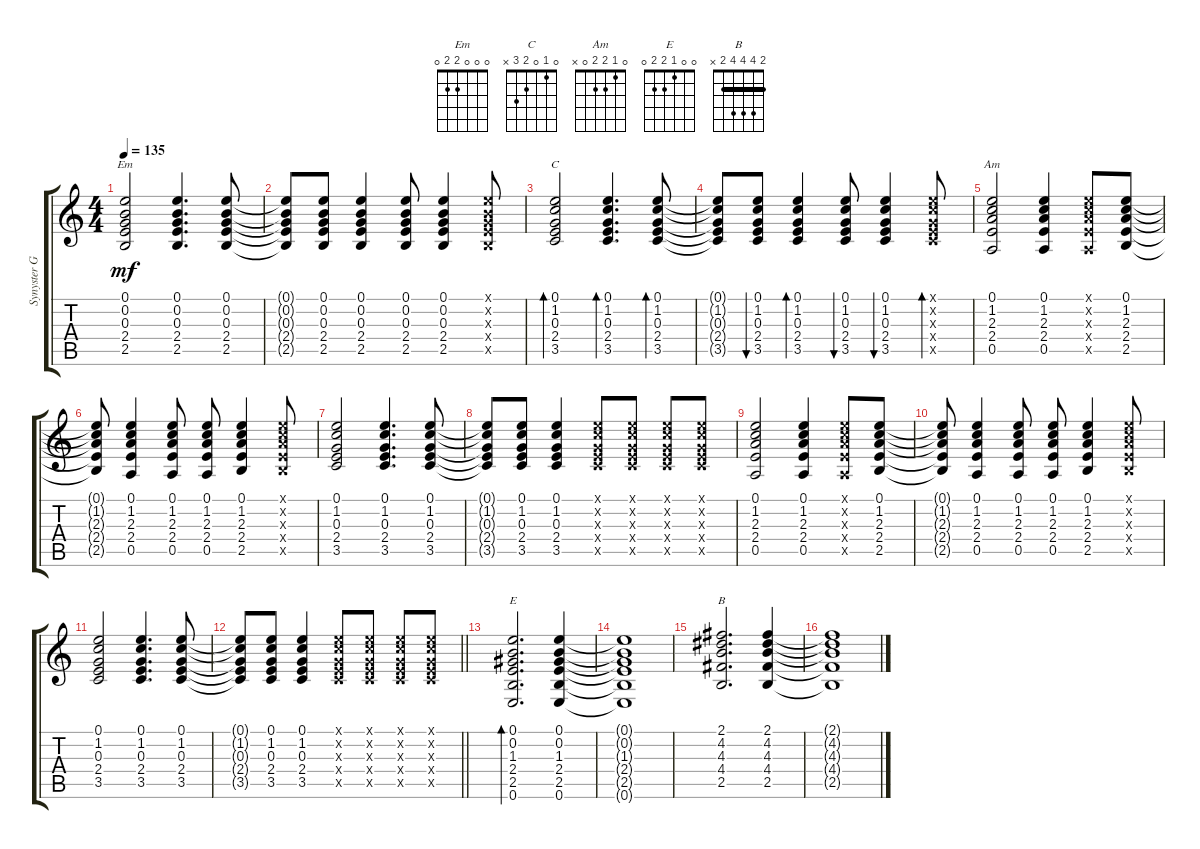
\track ("Synyster Gates (Extra)" "Synyster G") {instrument electricguitarclean}
\staff {score tabs}
\tuning (E4 B3 G3 D3 A2 E2) {hide}
\chord ("Em" 0 0 0 2 2 0)
\chord ("C" 0 1 0 2 3 x)
\chord ("Am" 0 1 2 2 0 x)
\chord ("E" 0 0 1 2 2 0)
\chord ("B" 2 4 4 4 2 x) {barre 2}
\ts (4 4)
\tempo 135
\clef g2
\ks c
(0.1 0.2 0.3 2.4 2.5).2{ch "Em" dy mf} (0.1 0.2 0.3 2.4 2.5).4{d} (0.1 0.2 0.3 2.4 2.5).8 |
(0.1{t} 0.2{t} 0.3{t} 2.4{t} 2.5{t}).8 (0.1 0.2 0.3 2.4 2.5).8 (0.1 0.2 0.3 2.4 2.5).4 (0.1 0.2 0.3 2.4 2.5).8 (0.1 0.2 0.3 2.4 2.5).4 (0.1{x} 0.2{x} 0.3{x} 2.4{x} 2.5{x}).8 |
(0.1 1.2 0.3 2.4 3.5).2{bd 30 ch "C"} (0.1 1.2 0.3 2.4 3.5).4{d bd 30} (0.1 1.2 0.3 2.4 3.5).8{bd 30} |
(0.1{t} 1.2{t} 0.3{t} 2.4{t} 3.5{t}).8 (0.1 1.2 0.3 2.4 3.5).8{bu 30} (0.1 1.2 0.3 2.4 3.5).4{bd 30} (0.1 1.2 0.3 2.4 3.5).8{bu 30} (0.1 1.2 0.3 2.4 3.5).4{bu 30} (0.1{x} 1.2{x} 0.3{x} 2.4{x} 3.5{x}).8{bd 30} |
(0.1 1.2 2.3 2.4 0.5).2{ch "Am"} (0.1 1.2 2.3 2.4 0.5).4 (0.1{x} 1.2{x} 2.3{x} 2.4{x} 0.5{x}).8 (0.1 1.2 2.3 2.4 2.5).8 |
(0.1{t} 1.2{t} 2.3{t} 2.4{t} 2.5{t}).8 (0.1 1.2 2.3 2.4 0.5).4 (0.1 1.2 2.3 2.4 0.5).8 (0.1 1.2 2.3 2.4 0.5).8 (0.1 1.2 2.3 2.4 2.5).4 (0.1{x} 1.2{x} 2.3{x} 2.4{x} 2.5{x}).8 |
(0.1 1.2 0.3 2.4 3.5).2 (0.1 1.2 0.3 2.4 3.5).4{d} (0.1 1.2 0.3 2.4 3.5).8 |
(0.1{t} 1.2{t} 0.3{t} 2.4{t} 3.5{t}).8 (0.1 1.2 0.3 2.4 3.5).8 (0.1 1.2 0.3 2.4 3.5).4 (0.1{x} 1.2{x} 0.3{x} 2.4{x} 3.5{x}).8 (0.1{x} 1.2{x} 0.3{x} 2.4{x} 3.5{x}).8 (0.1{x} 1.2{x} 0.3{x} 2.4{x} 3.5{x}).8 (0.1{x} 1.2{x} 0.3{x} 2.4{x} 3.5{x}).8 |
(0.1 1.2 2.3 2.4 0.5).2 (0.1 1.2 2.3 2.4 0.5).4 (0.1{x} 1.2{x} 2.3{x} 2.4{x} 0.5{x}).8 (0.1 1.2 2.3 2.4 2.5).8 |
(0.1{t} 1.2{t} 2.3{t} 2.4{t} 2.5{t}).8 (0.1 1.2 2.3 2.4 0.5).4 (0.1 1.2 2.3 2.4 0.5).8 (0.1 1.2 2.3 2.4 0.5).8 (0.1 1.2 2.3 2.4 2.5).4 (0.1{x} 1.2{x} 2.3{x} 2.4{x} 2.5{x}).8 |
(0.1 1.2 0.3 2.4 3.5).2 (0.1 1.2 0.3 2.4 3.5).4{d} (0.1 1.2 0.3 2.4 3.5).8 |
\barLineRight lightlight
(0.1{t} 1.2{t} 0.3{t} 2.4{t} 3.5{t}).8 (0.1 1.2 0.3 2.4 3.5).8 (0.1 1.2 0.3 2.4 3.5).4 (0.1{x} 1.2{x} 0.3{x} 2.4{x} 3.5{x}).8 (0.1{x} 1.2{x} 0.3{x} 2.4{x} 3.5{x}).8 (0.1{x} 1.2{x} 0.3{x} 2.4{x} 3.5{x}).8 (0.1{x} 1.2{x} 0.3{x} 2.4{x} 3.5{x}).8 |
(0.1 0.2 1.3 2.4 2.5 0.6).2{d bd 60 ch "E" volume 13 instrument distortionguitar} (0.1 0.2 1.3 2.4 2.5 0.6).4 |
(0.1{t} 0.2{t} 1.3{t} 2.4{t} 2.5{t} 0.6{t}).1 |
(2.1 4.2 4.3 4.4 2.5).2{d ch "B"} (2.1 4.2 4.3 4.4 2.5).4 |
(2.1{t} 4.2{t} 4.3{t} 4.4{t} 2.5{t}).1
